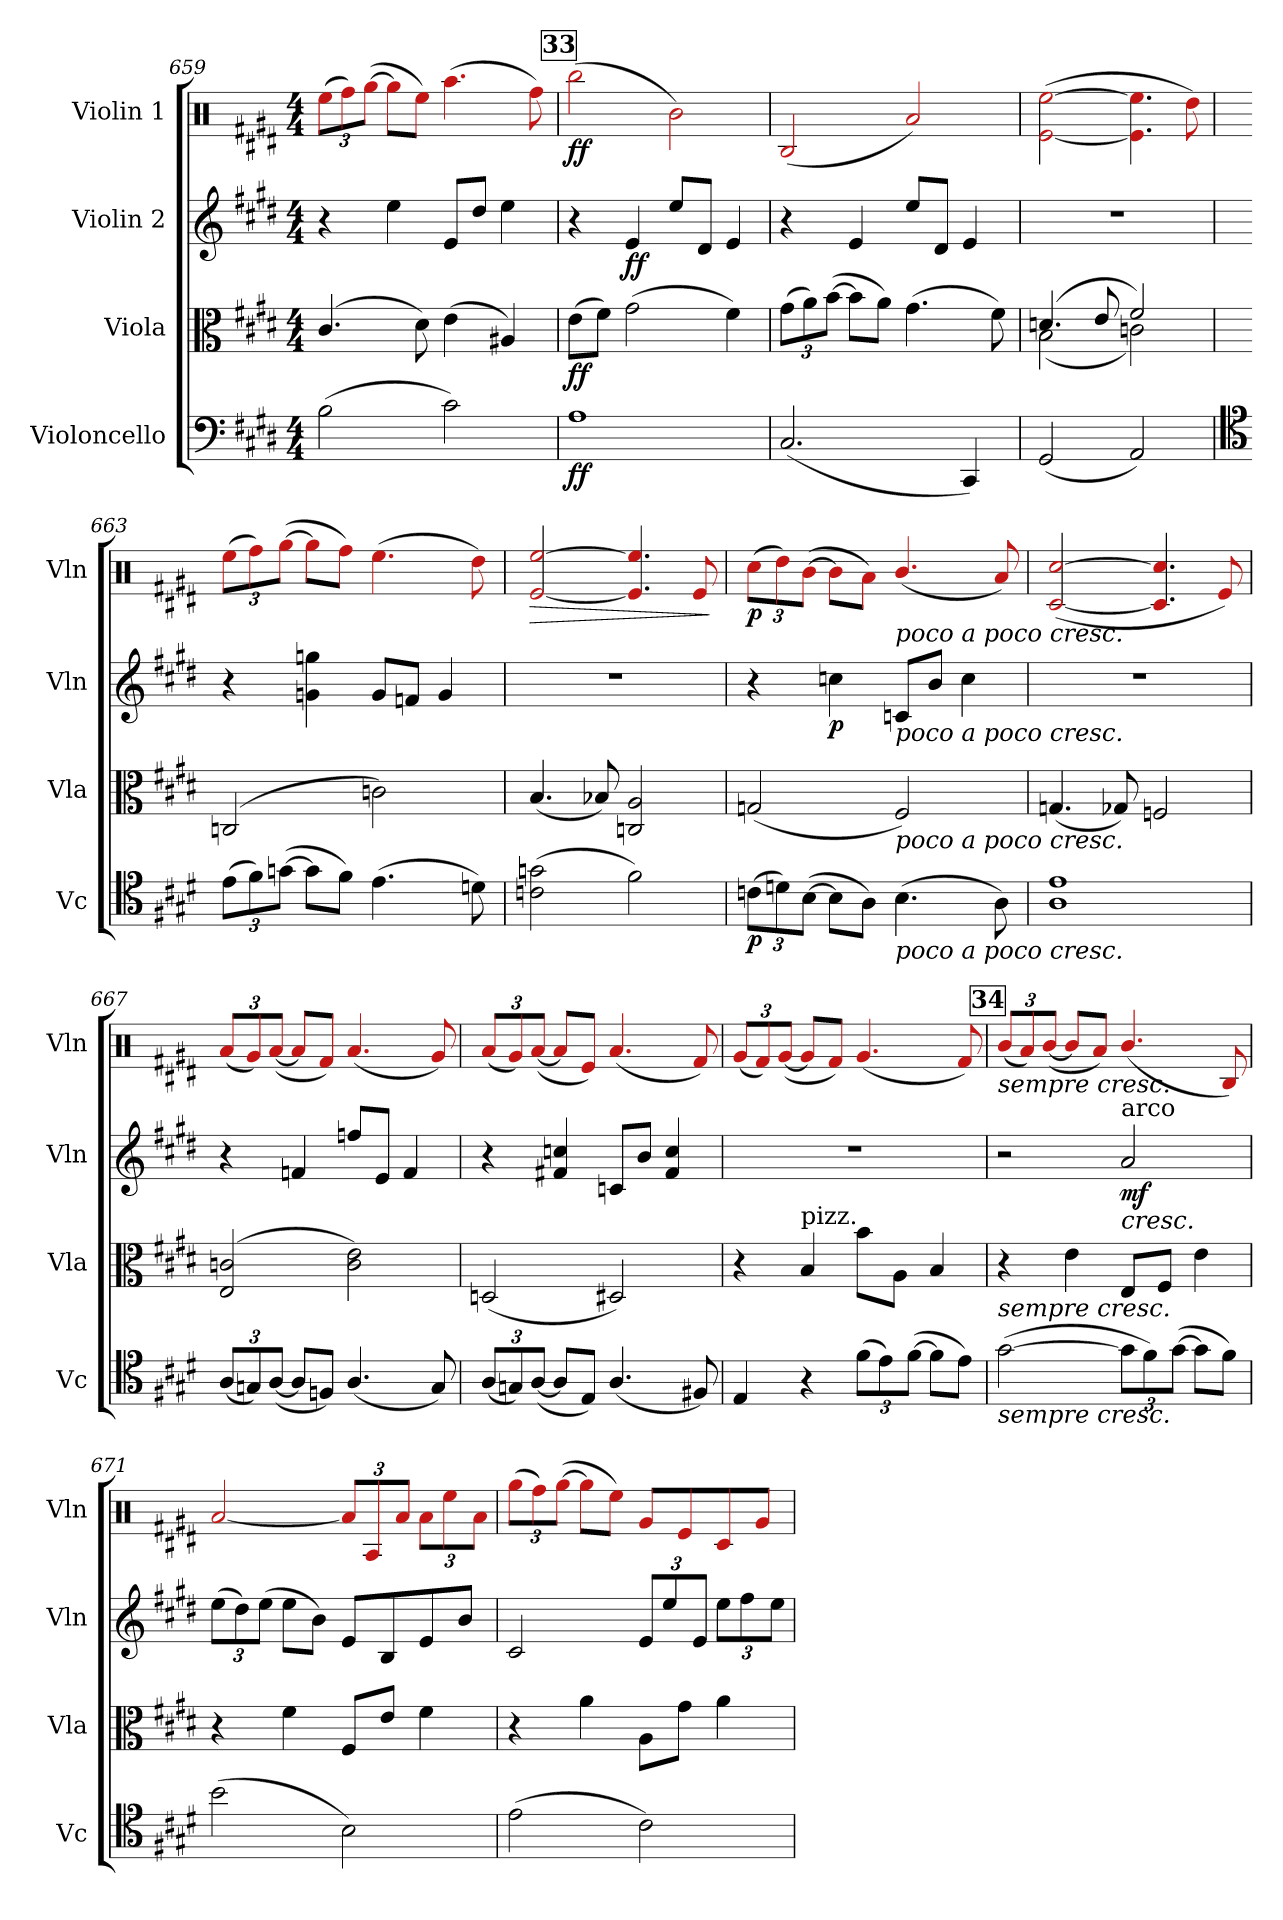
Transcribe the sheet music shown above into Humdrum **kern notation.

**kern	**dynam	**kern	**dynam	**kern	**dynam	**kern	**dynam
*part4	*part4	*part3	*part3	*part2	*part2	*part1	*part1
*staff4	*staff4	*staff3	*staff3	*staff2	*staff2	*staff1	*staff1
*I"Violoncello	*	*I"Viola	*	*I"Violin 2	*	*I"Violin 1	*
*I'Vc	*	*I'Vla	*	*I'Vln	*	*I'Vln	*
!!LO:PB:g=z
*clefF4	*	*clefC3	*	*clefG2	*	*clefX	*
*k[f#c#g#d#]	*	*k[f#c#g#d#]	*	*k[f#c#g#d#]	*	*k[f#c#g#d#]	*
*M4/4	*	*M4/4	*	*M4/4	*	*M4/4	*
*	*	*	*	*	*	*Xbrackettup	*
=659	=659	=659	=659	=659	=659	=659	=659
(>2B\	.	(>4.c#/	.	4r	.	(>12ee\L	.
.	.	.	.	.	.	12ff\)	.
.	.	.	.	.	.	(>[12gg\J	.
.	.	.	.	4ee\	.	8gg\L]	.
.	.	8d#\)	.	.	.	8ee\J)	.
2c#\)	.	(>4e\	.	8e/L	.	(>4.aa#X\	.
.	.	.	.	8dd#/J	.	.	.
.	.	4A#X/)	.	4ee\	.	.	.
.	.	.	.	.	.	8ff\)	.
!!LO:REH:place=s1:a:B:fs=14:t=33
=660	=660	=660	=660	=660	=660	=660	=660
!	!LO:DY:b	!	!LO:DY:b	!	!	!	!LO:DY:b
1A	ff	(>8e\L	ff	4r	.	(>2bb\	ff
.	.	8f#\J)	.	.	.	.	.
!	!	!	!	!	!LO:DY:b	!	!
.	.	(>2g#\	.	4e/	ff	.	.
.	.	.	.	8ee/L	.	2b\)	.
.	.	.	.	8d#/J	.	.	.
.	.	4f#\)	.	4e/	.	.	.
=661	=661	=661	=661	=661	=661	=661	=661
*	*	*Xbrackettup	*	*	*	*	*
(<2.C#/	.	(>12g#\L	.	4r	.	(<2B/	.
.	.	12a\)	.	.	.	.	.
.	.	(>[12b\J	.	.	.	.	.
.	.	8b\L]	.	4e/	.	.	.
.	.	8a\J)	.	.	.	.	.
.	.	(>4.g#\	.	8ee/L	.	2a/)	.
.	.	.	.	8d#/J	.	.	.
4CC#/)	.	.	.	4e/	.	.	.
.	.	8f#\)	.	.	.	.	.
=662	=662	=662	=662	=662	=662	=662	=662
*	*	*^	*	*	*	*	*
(<2GG#/	.	(>4.dn/	(<2B\	.	1r	.	(>[2e\ [2ee\	.
.	.	8e/	.	.	.	.	.	.
2AA/)	.	2f#/)	2cn\)	.	.	.	4.e\] 4.ee\]	.
.	.	.	.	.	.	.	8ddn\)	.
*	*	*v	*v	*	*	*	*	*
!!LO:LB:g=z
=663	=663	=663	=663	=663	=663	=663	=663
*clefC4	*	*	*	*	*	*	*
*Xbrackettup	*	*	*	*	*	*	*
(>12e\L	.	(>2Cn/	.	4r	.	(>12ee\L	.
12f#\)	.	.	.	.	.	12ff\)	.
(>[12gn\J	.	.	.	.	.	(>[12ggn\J	.
8g\L]	.	.	.	4gn\ 4ggn\	.	8gg\L]	.
8f#\J)	.	.	.	.	.	8ff\J)	.
(>4.e\	.	2cn\)	.	8g/L	.	(>4.ee\	.
.	.	.	.	8fn/J	.	.	.
.	.	.	.	4g/	.	.	.
8dn\)	.	.	.	.	.	8ddn\)	.
=664	=664	=664	=664	=664	=664	=664	=664
!	!	!	!	!	!	!	!LO:HP:b
(>2cn\ 2gn\	.	(<4.B/	.	1r	.	[2e/ [2ee/	>
.	.	8B-X/)	.	.	.	.	.
2f#\)	.	2Cn/ 2A/	.	.	.	4.e/] 4.ee/]	.
.	.	.	.	.	.	8e/	.
.	.	.	.	.	.	.	]
=665	=665	=665	=665	=665	=665	=665	=665
!	!LO:DY:b	!	!LO:DY:b	!	!	!	!LO:DY:b
(>12cn\L	p	(<2Gn/	other-dynamics	4r	.	(>12ccn\L	p
12dn\)	.	.	.	.	.	12ddn\)	.
(>[12B\J	.	.	.	.	.	(>[12b\J	.
!	!	!	!	!	!LO:DY:b	!	!
8B\L]	.	.	.	4ccn\	p	8b\L]	.
8A\J)	.	.	.	.	.	8a\J)	.
!	!	!	!	!	!	!LO:TX:b:i:t=poco a poco cresc.	!
!	!	!	!	!LO:TX:b:i:t=poco a poco cresc.	!	!	!
!	!	!LO:TX:b:i:t=poco a poco cresc.	!	!	!	!	!
!LO:TX:b:i:t=poco a poco cresc.	!	!	!	!	!	!	!
(>4.B\	.	2F#/)	.	8cn/L	.	(<4.b/	.
.	.	.	.	8b/J	.	.	.
.	.	.	.	4cc\	.	.	.
8A\)	.	.	.	.	.	8a/)	.
=666	=666	=666	=666	=666	=666	=666	=666
1A 1e	.	(<4.Gn/	.	1r	.	(<[2cn/ [2ccn/	.
.	.	8G-X/)	.	.	.	.	.
.	.	2Fn/	.	.	.	4.c/] 4.cc/]	.
.	.	.	.	.	.	8e/)	.
!!LO:LB:g=z
=667	=667	=667	=667	=667	=667	=667	=667
(<12A/L	.	(>2E/ 2cn/	.	4r	.	(<12a/L	.
12Gn/)	.	.	.	.	.	12gn/)	.
(<[12A/J	.	.	.	.	.	(<[12a/J	.
8A/L]	.	.	.	4fn/	.	8a/L]	.
8Fn/J)	.	.	.	.	.	8fn/J)	.
(<4.A/	.	2c\ 2e\)	.	8ffn/L	.	(<4.a/	.
.	.	.	.	8e/J	.	.	.
.	.	.	.	4f/	.	.	.
8G/)	.	.	.	.	.	8g/)	.
=668	=668	=668	=668	=668	=668	=668	=668
(<12A/L	.	(<2Dn/	.	4r	.	(<12a/L	.
12Gn/)	.	.	.	.	.	12gn/)	.
(<[12A/J	.	.	.	.	.	(<[12a/J	.
8A/L]	.	.	.	4f#X/ 4ccn/	.	8a/L]	.
8E/J)	.	.	.	.	.	8e/J)	.
(<4.A/	.	2D#X/)	.	8cn/L	.	(<4.a/	.
.	.	.	.	8b/J	.	.	.
.	.	.	.	4f#/ 4cc/	.	.	.
8F#X/)	.	.	.	.	.	8f#X/)	.
=669	=669	=669	=669	=669	=669	=669	=669
4E/	.	4r	.	1r	.	(<12g#X/L	.
.	.	.	.	.	.	12f/)	.
.	.	.	.	.	.	(<[12g/J	.
!	!	!LO:TX:a:t=pizz.	!	!	!	!	!
4r	.	4B/	.	.	.	8g/L]	.
.	.	.	.	.	.	8f/J)	.
(>12f#\L	.	8b\L	.	.	.	(<4.g/	.
12e\)	.	.	.	.	.	.	.
.	.	8A\J	.	.	.	.	.
(>[12f#\J	.	.	.	.	.	.	.
8f#\L]	.	4B/	.	.	.	.	.
8e\J)	.	.	.	.	.	8f/)	.
!!LO:LB:g=z
!!LO:REH:place=s1:a:B:fs=14:t=34
=670	=670	=670	=670	=670	=670	=670	=670
!	!	!	!	!	!	!LO:TX:b:i:t=sempre cresc.	!
!	!	!LO:TX:b:i:t=sempre cresc.	!	!	!	!	!
!LO:TX:b:i:t=sempre cresc.	!	!	!	!	!	!	!
(>[2g#\	.	4r	.	2r	.	(<12b/L	.
.	.	.	.	.	.	12a/)	.
.	.	.	.	.	.	(<[12b/J	.
.	.	4e\	.	.	.	8b/L]	.
.	.	.	.	.	.	8a/J)	.
!	!	!	!	!LO:TX:a:t=arco	!	!	!
!	!	!	!	!LO:TX:b:i:t=cresc.	!	!	!
!	!	!	!	!	!LO:DY:b	!	!
12g#\L]	.	8E/L	.	2a/	mf	(<4.b/	.
12f#\)	.	.	.	.	.	.	.
.	.	8F#/J	.	.	.	.	.
(>[12g#\J	.	.	.	.	.	.	.
8g#\L]	.	4e\	.	.	.	.	.
8f#\J)	.	.	.	.	.	8B/)	.
=671	=671	=671	=671	=671	=671	=671	=671
*	*	*	*	*Xbrackettup	*	*	*
(>2b\	.	4r	.	(>12ee\L	.	[2a/	.
.	.	.	.	12dd#\)	.	.	.
.	.	.	.	(>12ee\J	.	.	.
.	.	4f#\	.	8ee\L	.	.	.
.	.	.	.	8b\J)	.	.	.
2B\)	.	8F#/L	.	8e/L	.	12a/L]	.
.	.	.	.	.	.	12A/	.
.	.	8e/J	.	8B/	.	.	.
.	.	.	.	.	.	12a/J	.
.	.	4f#\	.	8e/	.	12a\L	.
.	.	.	.	.	.	12ee\	.
.	.	.	.	8b/J	.	.	.
.	.	.	.	.	.	12a\J	.
=672	=672	=672	=672	=672	=672	=672	=672
(>2e\	.	4r	.	2c#/	.	(>12gg\L	.
.	.	.	.	.	.	12ff\)	.
.	.	.	.	.	.	(>[12gg\J	.
.	.	4a\	.	.	.	8gg\L]	.
.	.	.	.	.	.	8ee\J)	.
2c#\)	.	8A\L	.	12e/L	.	8g/L	.
.	.	.	.	12ee/	.	.	.
.	.	8g#\J	.	.	.	8e/	.
.	.	.	.	12e/J	.	.	.
.	.	4a\	.	12ee\L	.	8c/	.
.	.	.	.	12ff#\	.	.	.
.	.	.	.	.	.	8g/J	.
.	.	.	.	12ee\J	.	.	.
=	=	=	=	=	=	=	=
*-	*-	*-	*-	*-	*-	*-	*-
